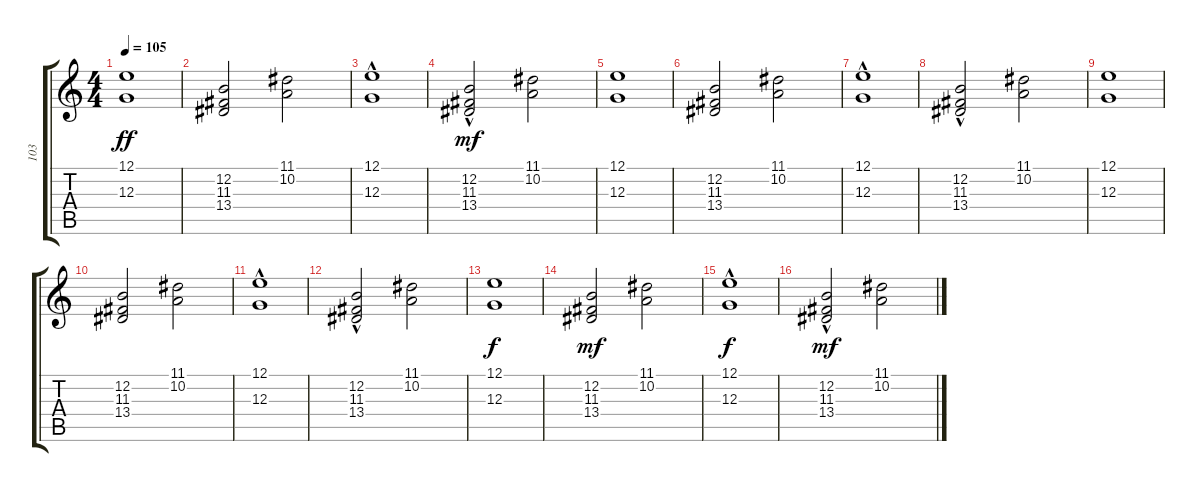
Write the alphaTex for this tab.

\track ("103" "103") {instrument fx7echoes}
\staff {score tabs}
\tuning (E4 B3 G3 D3 A2 E2) {hide}
\ts (4 4)
\tempo 105
\clef g2
\ks c
(12.1 12.3).1{dy ff} |
(12.2 11.3 13.4).2 (11.1 10.2).2 |
(12.1{hac} 12.3).1 |
(12.2 11.3 13.4{hac}).2{dy mf} (11.1 10.2).2 |
(12.1 12.3).1 |
(12.2 11.3 13.4).2 (11.1 10.2).2 |
(12.1{hac} 12.3).1 |
(12.2 11.3 13.4{hac}).2 (11.1 10.2).2 |
(12.1 12.3).1 |
(12.2 11.3 13.4).2 (11.1 10.2).2 |
(12.1{hac} 12.3).1 |
(12.2 11.3 13.4{hac}).2 (11.1 10.2).2 |
(12.1 12.3).1{dy f} |
(12.2 11.3 13.4).2{dy mf} (11.1 10.2).2 |
(12.1{hac} 12.3).1{dy f} |
(12.2 11.3 13.4{hac}).2{dy mf} (11.1 10.2).2
